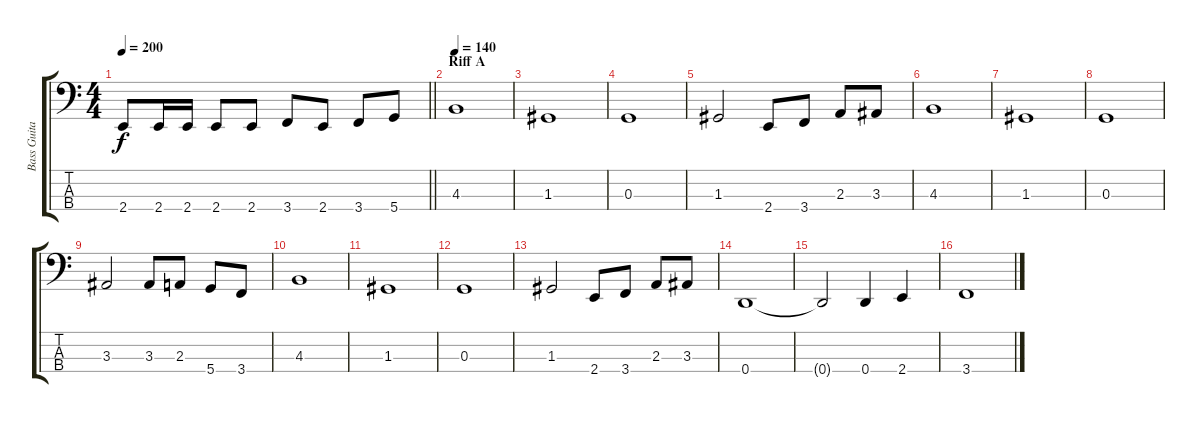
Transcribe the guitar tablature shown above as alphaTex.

\track ("Bass Guitar (Speesy)" "Bass Guita") {instrument electricbassfinger}
\staff {score tabs}
\tuning (F2 C2 G1 D1) {hide}
\ts (4 4)
\tempo 200
\clef f4
\barLineRight lightlight
\ks c
2.4.8{dy f} 2.4.16 2.4.16 2.4.8 2.4.8 3.4.8 2.4.8 3.4.8 5.4.8 |
\section ("" "Riff A")
\tempo 140
4.3.1 |
1.3.1 |
0.3.1 |
1.3.2 2.4.8 3.4.8 2.3.8 3.3.8 |
4.3.1 |
1.3.1 |
0.3.1 |
3.3.2 3.3.8 2.3.8 5.4.8 3.4.8 |
4.3.1 |
1.3.1 |
0.3.1 |
1.3.2 2.4.8 3.4.8 2.3.8 3.3.8 |
0.4.1 |
0.4{t}.2 0.4.4 2.4.4 |
3.4.1
